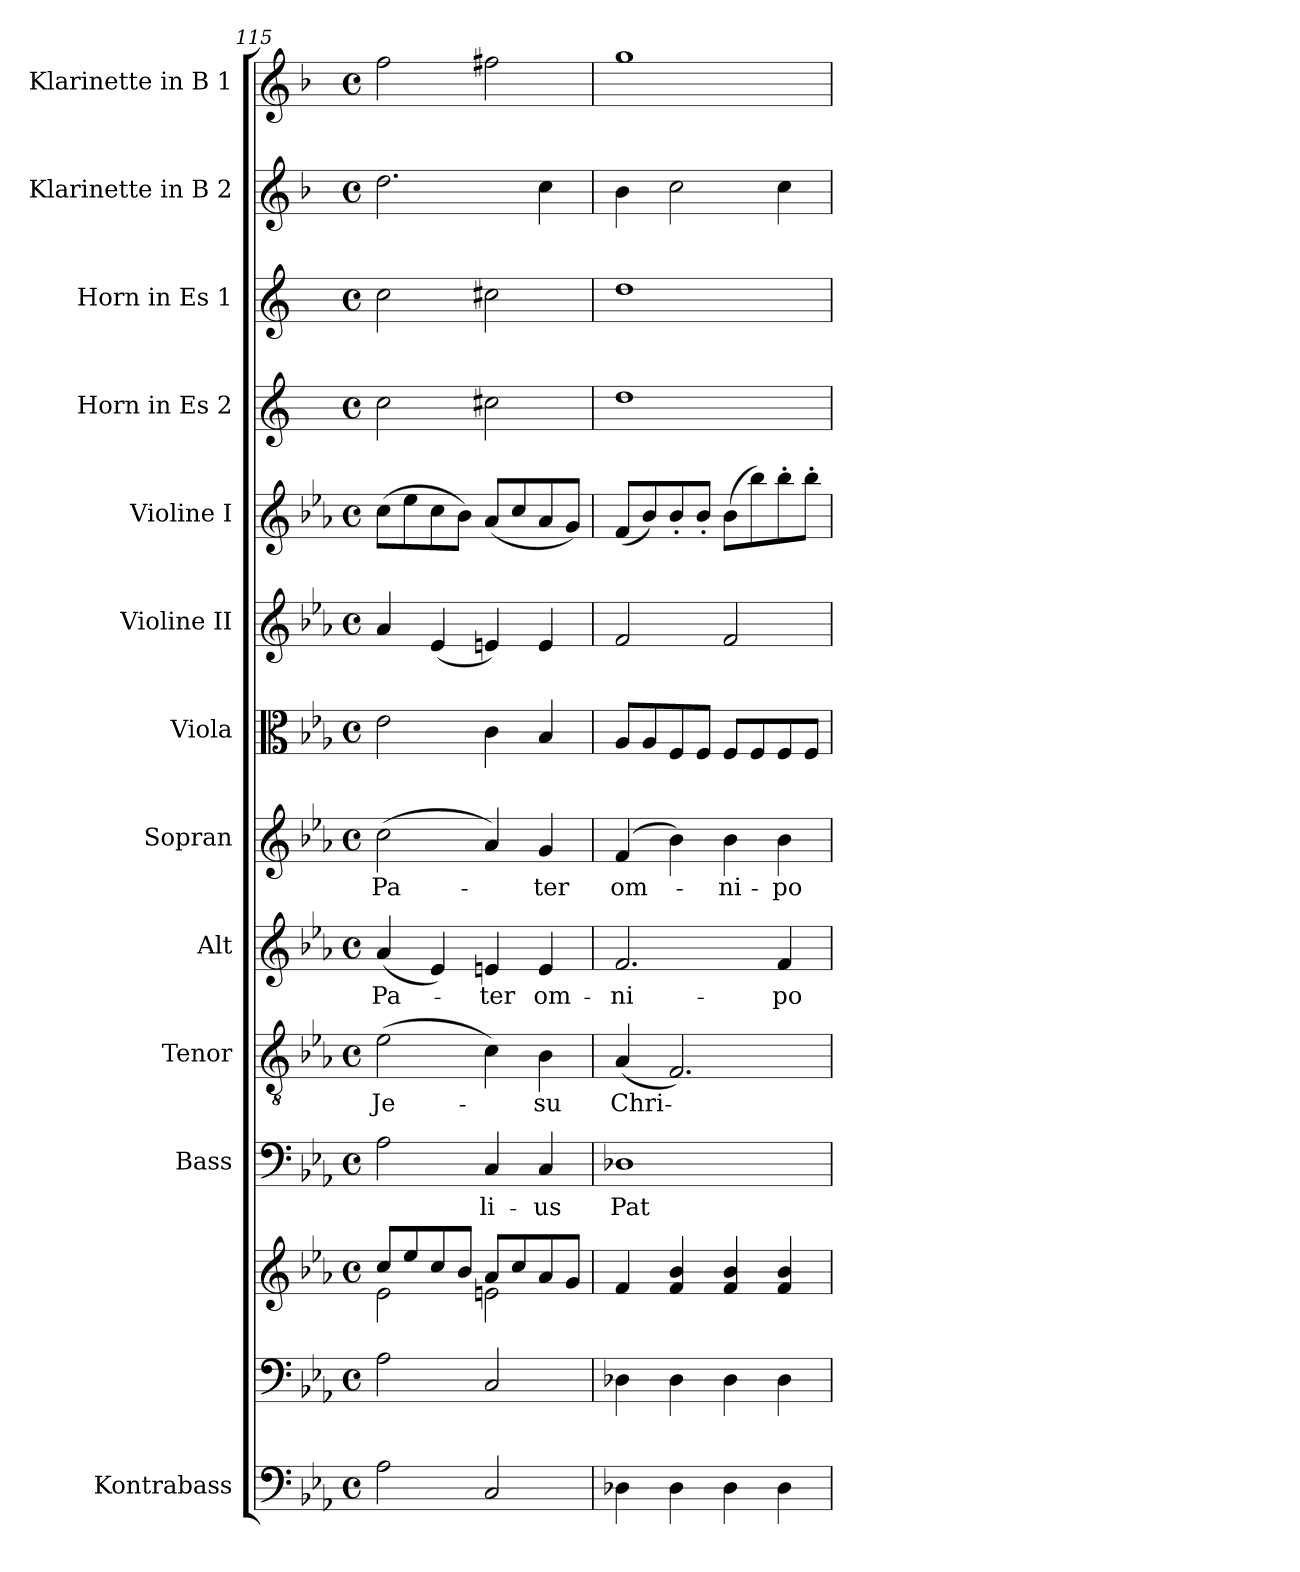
**kern	**kern	**kern	**kern	**text	**kern	**text	**kern	**text	**kern	**text	**kern	**kern	**kern	**kern	**kern	**kern	**kern
*part13	*part12	*part12	*part11	*part11	*part10	*part10	*part9	*part9	*part8	*part8	*part7	*part6	*part5	*part4	*part3	*part2	*part1
*staff14	*staff13	*staff12	*staff11	*staff11	*staff10	*staff10	*staff9	*staff9	*staff8	*staff8	*staff7	*staff6	*staff5	*staff4	*staff3	*staff2	*staff1
*I"Kontrabass	*	*	*I"Bass	*	*I"Tenor	*	*I"Alt	*	*I"Sopran	*	*I"Viola	*I"Violine II	*I"Violine I	*I"Horn in Es 2	*I"Horn in Es 1	*I"Klarinette in B 2	*I"Klarinette in B 1
*I'Kb.	*	*	*I'B	*	*I'T	*	*I'A	*	*I'S	*	*I'Vla.	*I'Vl. II	*I'Vl. I	*I'Hrn. 2	*I'Hrn. 1	*	*
*clefF4	*clefF4	*clefG2	*clefF4	*	*clefGv2	*	*clefG2	*	*clefG2	*	*clefC3	*clefG2	*clefG2	*clefG2	*clefG2	*clefG2	*clefG2
*ITrd7c12	*	*	*	*	*	*	*	*	*	*	*	*	*	*ITrd5c9	*ITrd5c9	*ITrd1c2	*ITrd1c2
*k[b-e-a-]	*k[b-e-a-]	*k[b-e-a-]	*k[b-e-a-]	*	*k[b-e-a-]	*	*k[b-e-a-]	*	*k[b-e-a-]	*	*k[b-e-a-]	*k[b-e-a-]	*k[b-e-a-]	*k[b-e-a-]	*k[b-e-a-]	*k[b-e-a-]	*k[b-e-a-]
*E-:	*E-:	*E-:	*E-:	*	*E-:	*	*E-:	*	*E-:	*	*E-:	*E-:	*E-:	*E-:	*E-:	*E-:	*E-:
*M4/4	*M4/4	*M4/4	*M4/4	*	*M4/4	*	*M4/4	*	*M4/4	*	*M4/4	*M4/4	*M4/4	*M4/4	*M4/4	*M4/4	*M4/4
*met(c)	*met(c)	*met(c)	*met(c)	*	*met(c)	*	*met(c)	*	*met(c)	*	*met(c)	*met(c)	*met(c)	*met(c)	*met(c)	*met(c)	*met(c)
=115	=115	=115	=115	=115	=115	=115	=115	=115	=115	=115	=115	=115	=115	=115	=115	=115	=115
*	*	*^	*	*	*	*	*	*	*	*	*	*	*	*	*	*	*
!	!	!	!	!	!	!	!LO:LY:b	!	!LO:LY:b	!	!LO:LY:b	!	!	!	!	!	!	!
2AA-\	2A-\	8cc/L	2e-\	2A-\	.	(>2e-\	Je-	(<4a-/	Pa-	(>2cc\	Pa-	2e-\	4a-/	(>8cc\L	2e-\	2e-\	2.cc\	2ee-\
.	.	8ee-/	.	.	.	.	.	.	.	.	.	.	.	8ee-\	.	.	.	.
.	.	8cc/	.	.	.	.	.	4e-/)	.	.	.	.	(<4e-/	8cc\	.	.	.	.
.	.	8b-/J	.	.	.	.	.	.	.	.	.	.	.	8b-\J)	.	.	.	.
!	!	!	!	!	!LO:LY:b	!	!	!	!LO:LY:b	!	!	!	!	!	!	!	!	!
2CC/	2C/	8a-/L	2en\	4C/	-li-	4c\)	.	4en/	-ter	4a-/)	.	4c\	4en/)	(<8a-/L	2en\	2en\	.	2een\
.	.	8cc/	.	.	.	.	.	.	.	.	.	.	.	8cc/	.	.	.	.
!	!	!	!	!	!LO:LY:b	!	!LO:LY:b	!	!LO:LY:b	!	!LO:LY:b	!	!	!	!	!	!	!
.	.	8a-/	.	4C/	-us	4B-\	-su	4e/	om-	4g/	-ter	4B-/	4e/	8a-/	.	.	4b-\	.
.	.	8g/J	.	.	.	.	.	.	.	.	.	.	.	8g/J)	.	.	.	.
*	*	*v	*v	*	*	*	*	*	*	*	*	*	*	*	*	*	*	*
!!LO:PB:g=z
=116	=116	=116	=116	=116	=116	=116	=116	=116	=116	=116	=116	=116	=116	=116	=116	=116	=116
!	!	!	!	!LO:LY:b	!	!LO:LY:b	!	!LO:LY:b	!	!LO:LY:b	!	!	!	!	!	!	!
4DD-X\	4D-X\	4f/	1D-X	Pat-	(<4A-/	Chri-	2.f/	-ni-	(4f/	om-	8A-/L	2f/	(<8f/L	1f	1f	4a-\	1ff
.	.	.	.	.	.	.	.	.	.	.	8A-/	.	8b-/)	.	.	.	.
4DD-\	4D-\	4f/ 4b-/	.	.	2.F/)	.	.	.	4b-\)	.	8F/	.	8b-'</	.	.	2b-\	.
.	.	.	.	.	.	.	.	.	.	.	8F/J	.	8b-'</J	.	.	.	.
!	!	!	!	!	!	!	!	!	!	!LO:LY:b	!	!	!	!	!	!	!
4DD-\	4D-\	4f/ 4b-/	.	.	.	.	.	.	4b-\	-ni-	8F/L	2f/	(>8b-\L	.	.	.	.
.	.	.	.	.	.	.	.	.	.	.	8F/	.	8bb-\)	.	.	.	.
!	!	!	!	!	!	!	!	!LO:LY:b	!	!LO:LY:b	!	!	!	!	!	!	!
4DD-\	4D-\	4f/ 4b-/	.	.	.	.	4f/	-po-	4b-\	-po-	8F/	.	8bb-'>\	.	.	4b-\	.
.	.	.	.	.	.	.	.	.	.	.	8F/J	.	8bb-'>\J	.	.	.	.
=	=	=	=	=	=	=	=	=	=	=	=	=	=	=	=	=	=
*-	*-	*-	*-	*-	*-	*-	*-	*-	*-	*-	*-	*-	*-	*-	*-	*-	*-
